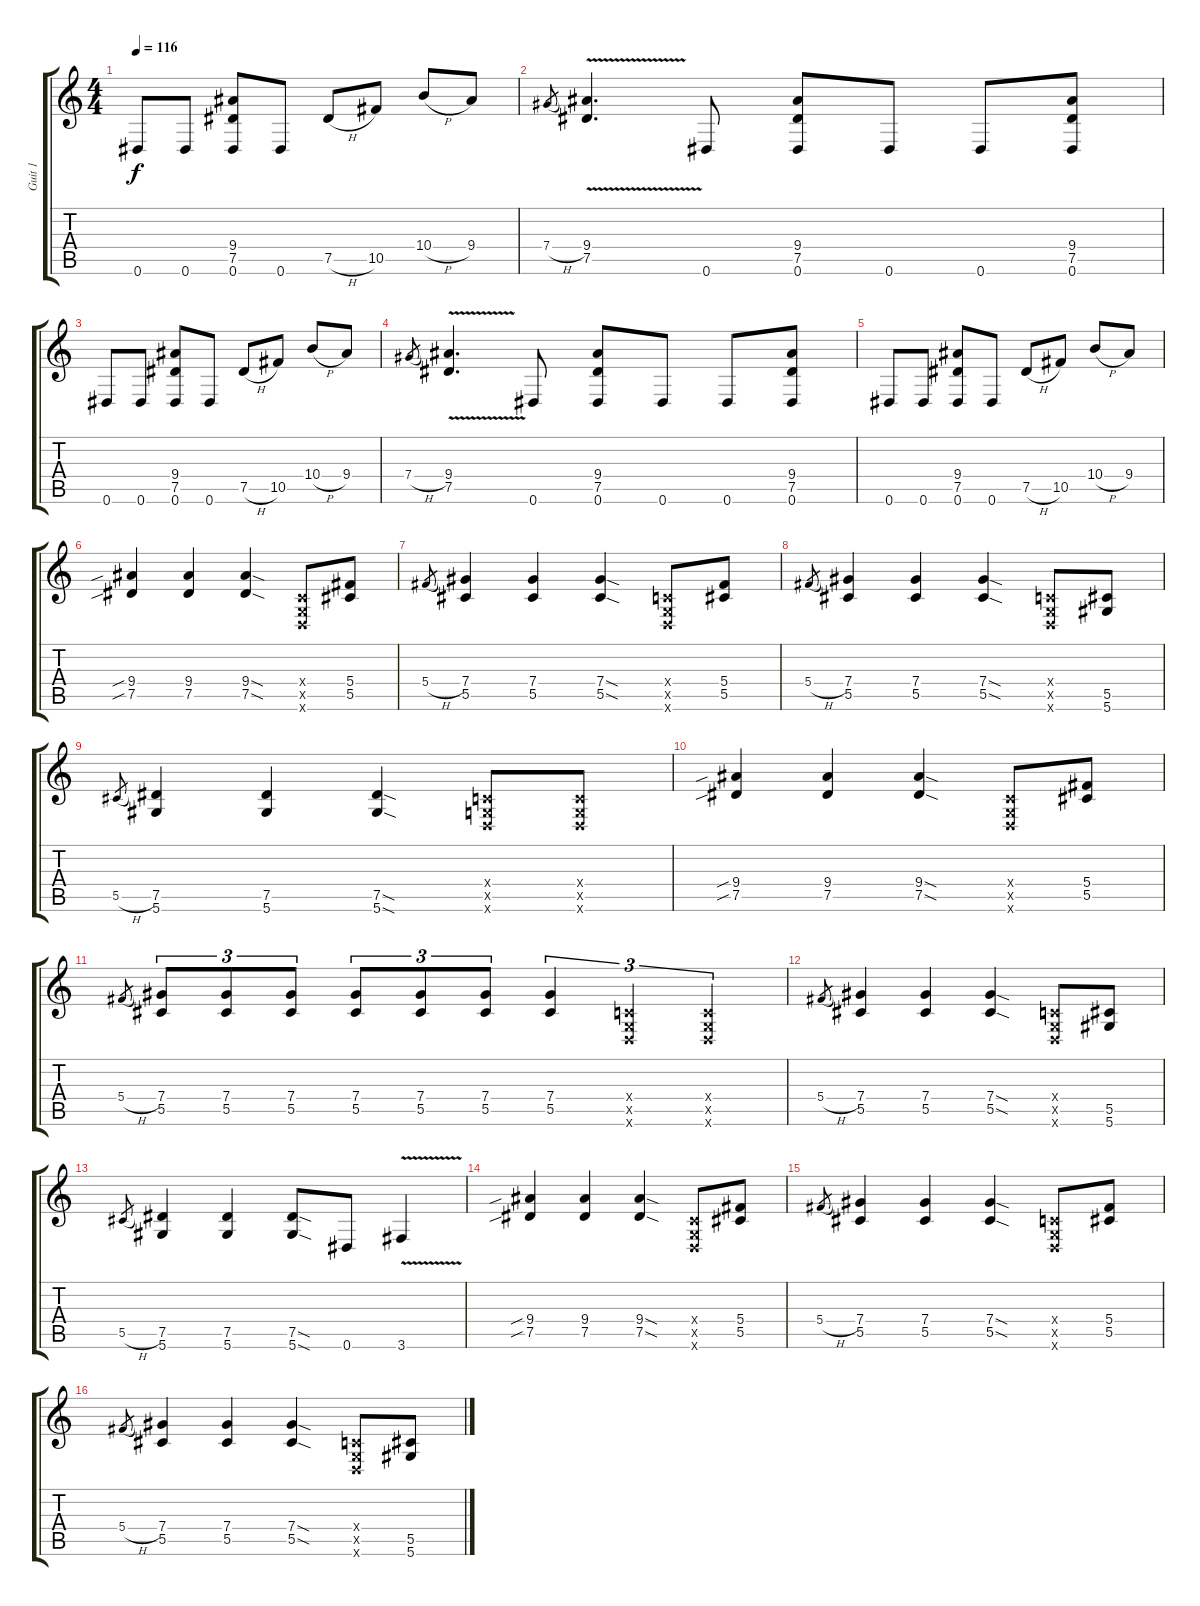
\track ("Guit 1" "Guit 1") {instrument distortionguitar}
\staff {score tabs}
\tuning (Eb4 Bb3 Gb3 Db3 Ab2 Eb2) {hide}
\ts (4 4)
\tempo 116
\clef g2
\ks c
0.6.8{dy f} 0.6.8 (9.4 7.5 0.6).8 0.6.8 7.5{h}.8 10.5.8 10.4{h}.8 9.4.8 |
7.4{h}.8{gr} (9.4{v} 7.5{v}).4{d} 0.6.8 (9.4 7.5 0.6).8 0.6.8 0.6.8 (9.4 7.5 0.6).8 |
0.6.8 0.6.8 (9.4 7.5 0.6).8 0.6.8 7.5{h}.8 10.5.8 10.4{h}.8 9.4.8 |
7.4{h}.8{gr} (9.4{v} 7.5{v}).4{d} 0.6.8 (9.4 7.5 0.6).8 0.6.8 0.6.8 (9.4 7.5 0.6).8 |
0.6.8 0.6.8 (9.4 7.5 0.6).8 0.6.8 7.5{h}.8 10.5.8 10.4{h}.8 9.4.8 |
(9.4{sib} 7.5{sib}).4 (9.4 7.5).4 (9.4{sod} 7.5{sod}).4 (-1.4{x} -1.5{x} -1.6{x}).8 (5.4 5.5).8 |
5.4{h}.8{gr} (7.4 5.5).4 (7.4 5.5).4 (7.4{sod} 5.5{sod}).4 (-1.4{x} -1.5{x} -1.6{x}).8 (5.4 5.5).8 |
5.4{h}.8{gr} (7.4 5.5).4 (7.4 5.5).4 (7.4{sod} 5.5{sod}).4 (-1.4{x} -1.5{x} -1.6{x}).8 (5.5 5.6).8 |
5.5{h}.8{gr} (7.5 5.6).4 (7.5 5.6).4 (7.5{sod} 5.6{sod}).4 (-1.4{x} -1.5{x} -1.6{x}).8 (-1.4{x} -1.5{x} -1.6{x}).8 |
(9.4{sib} 7.5{sib}).4 (9.4 7.5).4 (9.4{sod} 7.5{sod}).4 (-1.4{x} -1.5{x} -1.6{x}).8 (5.4 5.5).8 |
5.4{h}.8{gr} (7.4 5.5).8{tu (3 2)} (7.4 5.5).8{tu (3 2)} (7.4 5.5).8{tu (3 2)} (7.4 5.5).8{tu (3 2)} (7.4 5.5).8{tu (3 2)} (7.4 5.5).8{tu (3 2)} (7.4 5.5).4{tu (3 2)} (-1.4{x} -1.5{x} -1.6{x}).4{tu (3 2)} (-1.4{x} -1.5{x} -1.6{x}).4{tu (3 2)} |
5.4{h}.8{gr} (7.4 5.5).4 (7.4 5.5).4 (7.4{sod} 5.5{sod}).4 (-1.4{x} -1.5{x} -1.6{x}).8 (5.5 5.6).8 |
5.5{h}.8{gr} (7.5 5.6).4 (7.5 5.6).4 (7.5{sod} 5.6{sod}).8 0.6.8 3.6{v}.4 |
(9.4{sib} 7.5{sib}).4 (9.4 7.5).4 (9.4{sod} 7.5{sod}).4 (-1.4{x} -1.5{x} -1.6{x}).8 (5.4 5.5).8 |
5.4{h}.8{gr} (7.4 5.5).4 (7.4 5.5).4 (7.4{sod} 5.5{sod}).4 (-1.4{x} -1.5{x} -1.6{x}).8 (5.4 5.5).8 |
5.4{h}.8{gr} (7.4 5.5).4 (7.4 5.5).4 (7.4{sod} 5.5{sod}).4 (-1.4{x} -1.5{x} -1.6{x}).8 (5.5 5.6).8
